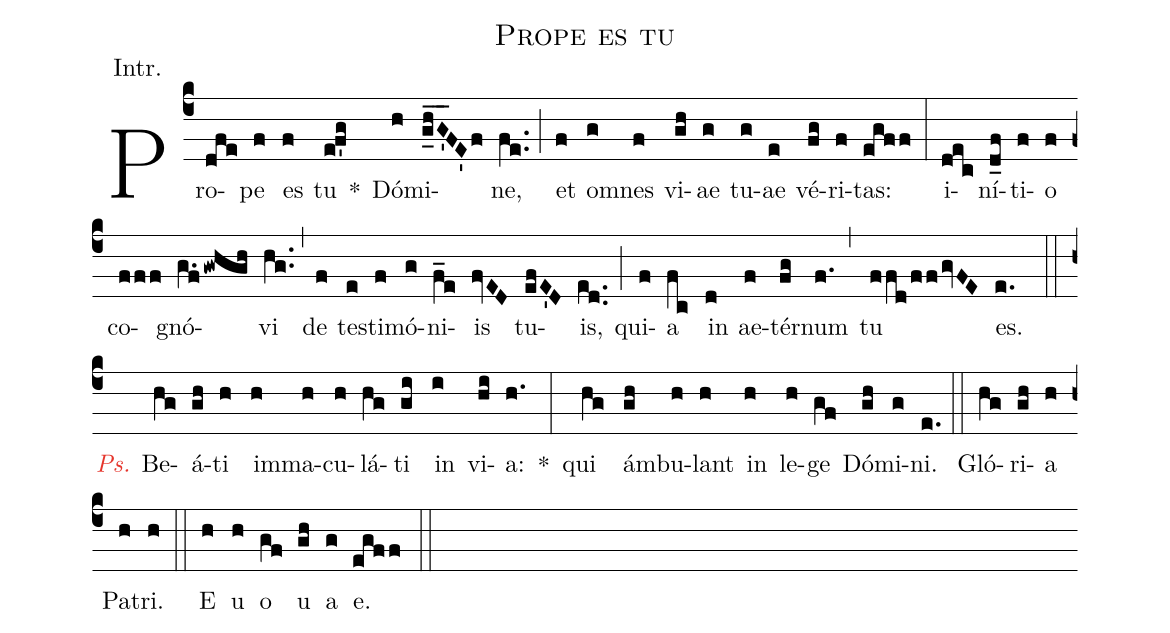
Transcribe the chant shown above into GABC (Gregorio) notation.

name:Prope es tu;
annotation:Intr.;
mode:4;
office-part:Introit;
%%
(c4) Pro(dfe)pe(f) es(f) tu(e!f'g) *() Dó(h)mi(ghG'___FE'f)ne,(fe..) (;)
et(f) om(g)nes(f) vi(gh)ae(g) tu(g)ae(e) vé(fg)ri(f)tas:(egff) (:)

i(dec)ní(d_f)ti(f)o(f) co(fff)gnó(g.fgwhgh)vi(hg..) (,)
de(f) tes(e)ti(f)mó(g)ni(f_e)is(fvED) tu(efE'D)is,(ed..) (;)
qui(f)a(fc) in(d) ae(f)tér(fg)num(f.) (,) tu(ffd/ffgvFE) es.(e.) (::)

<i><c>Ps.</c></i> Be(hg)á(gh)ti(h) im(h)ma(h)cu(h)lá(hg)ti(gi) in(i) vi(hi)a:(h.) *(:)
qui(hg) ám(gh)bu(h)lant(h) in(h) le(h)ge(gf) Dó(gh)mi(g)ni.(e.) (::)

Gló(hg)ri(gh)a(h) Pa(h)tri.(h) (::) <eu>E(h) u(h) o(gf) u(gh) a(g) </eu>e.(egff) (::)
